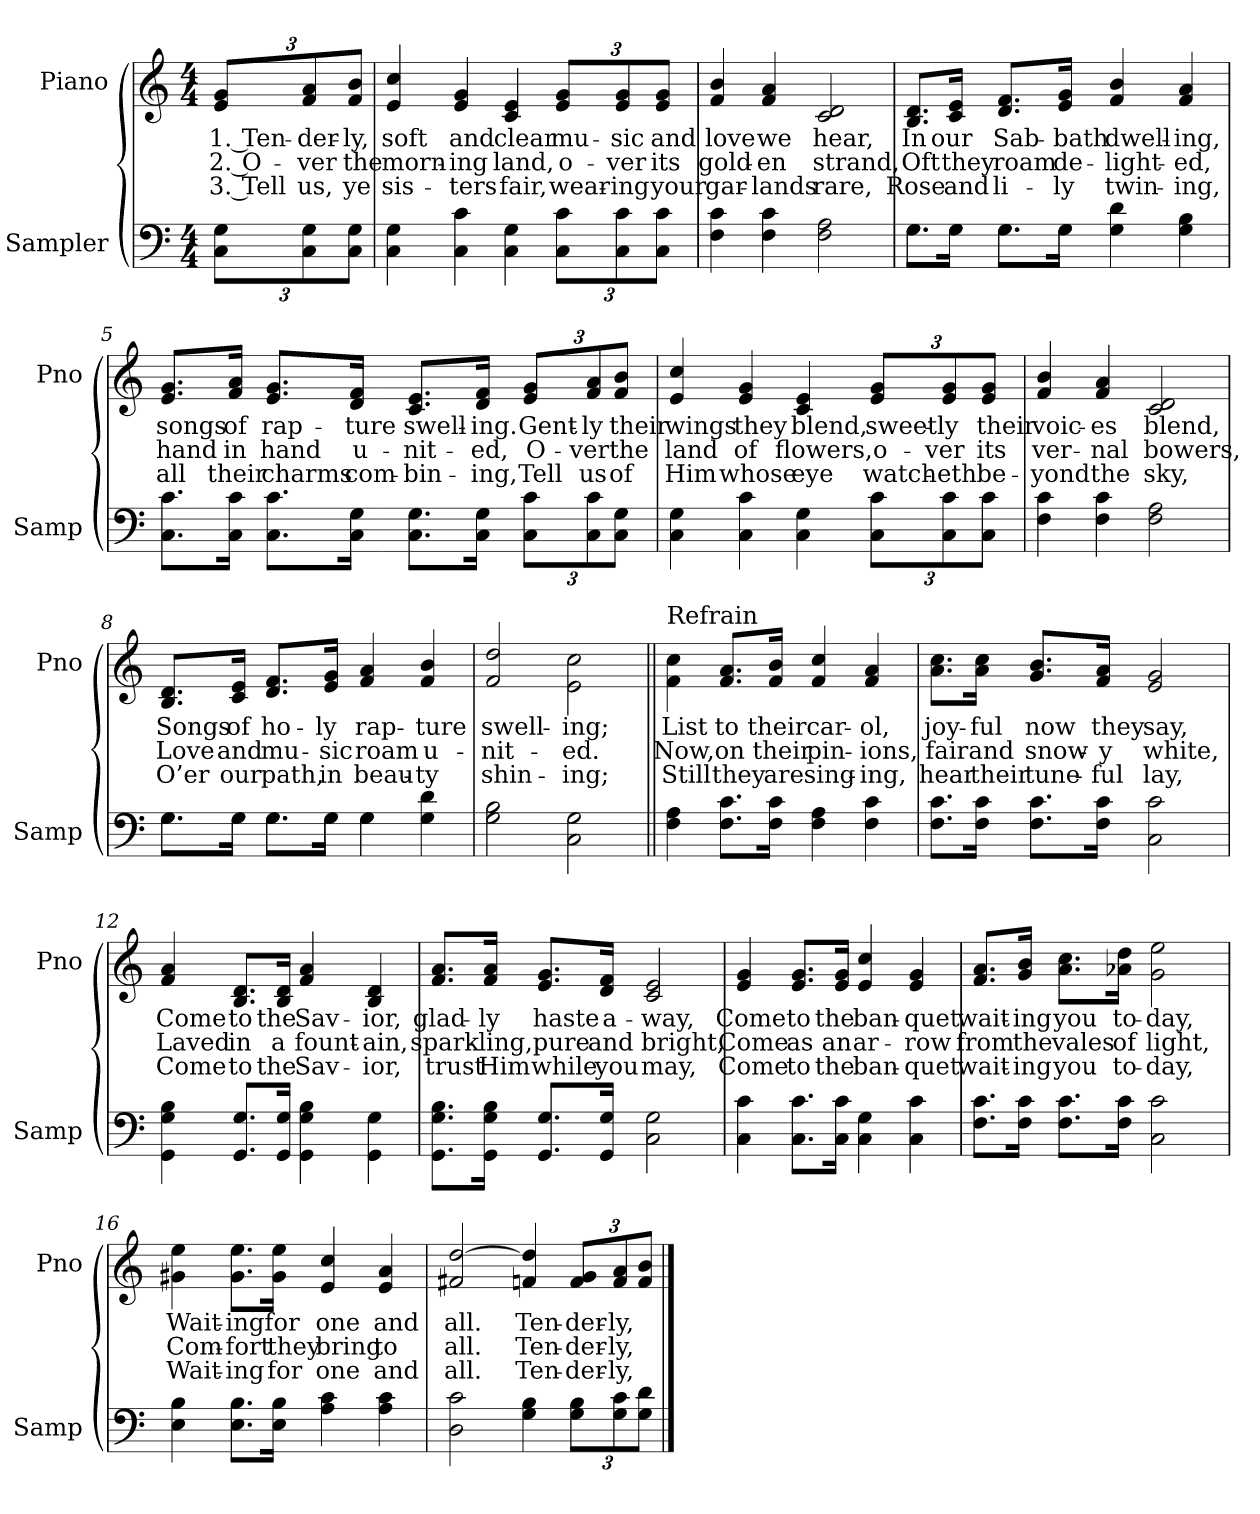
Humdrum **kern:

**kern	**kern	**text	**text	**text
*part2	*part1	*part1	*part1	*part1
*staff2	*staff1	*staff1	*staff1	*staff1
*I"Sampler	*I"Piano	*	*	*
*I'Samp	*I'Pno	*	*	*
*clefF4	*clefG2	*	*	*
*M4/4	*M4/4	*	*	*
=1	=1	=1	=1	=1
12C\ 12G\L	12e/ 12g/L	1. Ten-	2. O-	3. Tell
12C\ 12G\	12f/ 12a/	-der-	-ver	us,
12C\ 12G\J	12f/ 12b/J	-ly,	the	ye
=2	=2	=2	=2	=2
4C 4G	4e 4cc	soft	morn-	sis-
4C 4c	4e 4g	and	-ing	-ters
4C 4G	4c 4e	clear	land,	fair,
12C\ 12c\L	12e/ 12g/L	mu-	o-	wear-
12C\ 12c\	12e/ 12g/	-sic	-ver	-ing
12C\ 12c\J	12e/ 12g/J	and	its	your
=3	=3	=3	=3	=3
4F 4c	4f 4b	love	gold-	gar-
4F 4c	4f 4a	we	-en	-lands
2F 2A	2c 2d	hear,	strand,	rare,
=4	=4	=4	=4	=4
*^	*	*	*	*
8.G\L	8.G\L	8.B/ 8.d/L	In	Oft	Rose
16G\Jk	16G\Jk	16c/ 16e/Jk	our	they	and
8.G\L	8.G\L	8.d/ 8.f/L	Sab-	roam	li-
16G\Jk	16G\Jk	16e/ 16g/Jk	-bath	de-	-ly
4G 4d	2ryy	4f 4b	dwell-	-light-	twin-
4G 4B	.	4f 4a	-ing,	-ed,	-ing,
*v	*v	*	*	*	*
=5	=5	=5	=5	=5
8.C\ 8.c\L	8.e/ 8.g/L	songs	hand	all
16C\ 16c\Jk	16f/ 16a/Jk	of	in	their
8.C\ 8.c\L	8.e/ 8.g/L	rap-	hand	charms
16C\ 16G\Jk	16d/ 16f/Jk	-ture	u-	com-
8.C\ 8.G\L	8.c/ 8.e/L	swell-	-nit-	-bin-
16C\ 16G\Jk	16d/ 16f/Jk	-ing.	-ed,	-ing,
12C\ 12c\L	12e/ 12g/L	Gent-	O-	Tell
12C\ 12c\	12f/ 12a/	-ly	-ver	us
12C\ 12G\J	12f/ 12b/J	their	the	of
=6	=6	=6	=6	=6
4C 4G	4e 4cc	wings	land	Him
4C 4c	4e 4g	they	of	whose
4C 4G	4c 4e	blend,	flowers,	eye
12C\ 12c\L	12e/ 12g/L	sweet-	o-	watch-
12C\ 12c\	12e/ 12g/	-ly	-ver	-eth
12C\ 12c\J	12e/ 12g/J	their	its	be-
=7	=7	=7	=7	=7
4F 4c	4f 4b	voic-	ver-	-yond
4F 4c	4f 4a	-es	-nal	the
2F 2A	2c 2d	blend,	bowers,	sky,
=8	=8	=8	=8	=8
*^	*	*	*	*
8.G\L	8.G\L	8.B/ 8.d/L	Songs	Love	O’er
16G\Jk	16G\Jk	16c/ 16e/Jk	of	and	our
8.G\L	8.G\L	8.d/ 8.f/L	ho-	mu-	path,
16G\Jk	16G\Jk	16e/ 16g/Jk	-ly	-sic	in
4G\	4G	4f 4a	rap-	roam	beau-
4G 4d	4ryy	4f 4b	-ture	u-	-ty
*v	*v	*	*	*	*
=9	=9	=9	=9	=9
2G 2B	2f 2dd	swell-	-nit-	shin-
2C 2G	2e\ 2cc\	-ing;	-ed.	-ing;
=10||	=10||	=10||	=10||	=10||
!	!LO:TX:t=Refrain	!	!	!
4F 4A	4f\ 4cc\	List	Now,	Still
8.F\ 8.c\L	8.f/ 8.a/L	to	on	they
16F\ 16c\Jk	16f/ 16b/Jk	their	their	are
4F 4A	4f 4cc	car-	pin-	sing-
4F 4c	4f 4a	-ol,	-ions,	-ing,
=11	=11	=11	=11	=11
8.F\ 8.c\L	8.a\ 8.cc\L	joy-	fair	hear
16F\ 16c\Jk	16a\ 16cc\Jk	-ful	and	their
8.F\ 8.c\L	8.g/ 8.b/L	now	snow-	tune-
16F\ 16c\Jk	16f/ 16a/Jk	they	-y	-ful
2C 2c	2e 2g	say,	white,	lay,
=12	=12	=12	=12	=12
4GG 4G 4B	4f 4a	Come	Laved	Come
8.GG/ 8.G/L	8.B/ 8.d/L	to	in	to
16GG/ 16G/Jk	16B/ 16d/Jk	the	a	the
4GG 4G 4B	4f 4a	Sav-	fount-	Sav-
4GG\ 4G\	4B 4d	-ior,	-ain,	-ior,
=13	=13	=13	=13	=13
8.GG\ 8.G\ 8.B\L	8.f/ 8.a/L	glad-	spark-	trust
16GG\ 16G\ 16B\Jk	16f/ 16a/Jk	-ly	-ling,	Him
8.GG/ 8.G/L	8.e/ 8.g/L	haste	pure	while
16GG/ 16G/Jk	16d/ 16f/Jk	a-	and	you
2C 2G	2c 2e	-way,	bright,	may,
=14	=14	=14	=14	=14
4C 4c	4e 4g	Come	Come	Come
8.C\ 8.c\L	8.e/ 8.g/L	to	as	to
16C\ 16c\Jk	16e/ 16g/Jk	the	an	the
4C 4G	4e 4cc	ban-	ar-	ban-
4C 4c	4e 4g	-quet	-row	-quet
=15	=15	=15	=15	=15
8.F\ 8.c\L	8.f/ 8.a/L	wait-	from	wait-
16F\ 16c\Jk	16g/ 16b/Jk	-ing	the	-ing
8.F\ 8.c\L	8.a\ 8.cc\L	you	vales	you
16F\ 16c\Jk	16a-X\ 16dd\Jk	to-	of	to-
2C 2c	2g 2ee	-day,	light,	-day,
=16	=16	=16	=16	=16
4E 4B	4g#X 4ee	Wait-	Com-	Wait-
8.E\ 8.B\L	8.g#\ 8.ee\L	-ing	-fort	-ing
16E\ 16B\Jk	16g#\ 16ee\Jk	for	they	for
4A 4c	4e 4cc	one	bring	one
4A 4c	4e 4a	and	to	and
=17	=17	=17	=17	=17
2D 2c	2f#X [2dd	all.	all.	all.
4G 4B	4fn 4dd]	Ten-	Ten-	Ten-
12G\ 12B\L	12f/ 12g/L	-der-	-der-	-der-
12G\ 12c\	12f/ 12a/	-ly,	-ly,	-ly,
12G\ 12d\J	12f/ 12b/J	.	.	.
==	==	==	==	==
*-	*-	*-	*-	*-
